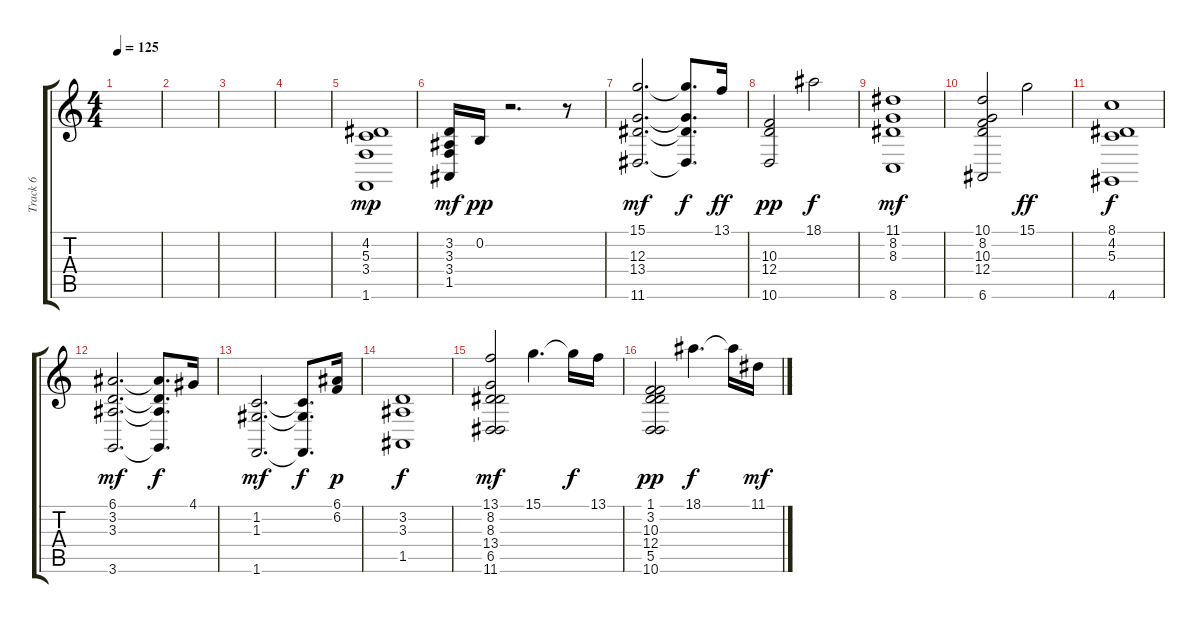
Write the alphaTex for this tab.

\track ("Track 6" "Track 6") {instrument stringensemble2}
\staff {score tabs}
\tuning (E4 B3 G3 D3 A2 E2) {hide}
\ts (4 4)
\tempo 125
\clef g2
\ks c
|
|
|
|
(4.2 5.3 3.4 1.6).1{dy mp} |
(3.2 3.3 3.4 1.5).16{dy mf} 0.2.16{dy pp} r.2{d} r.8 |
(15.1 12.3 13.4 11.6).2{d dy mf} (15.1{t} 12.3{t} 13.4{t} 11.6{t}).8{d dy f} 13.1.16{dy ff} |
(10.3 12.4 10.6).2{dy pp} 18.1.2{dy f} |
(11.1 8.2 8.3 8.6).1{dy mf} |
(10.1 8.2 10.3 12.4 6.6).2 15.1.2{dy ff} |
(8.1 4.2 5.3 4.6).1{dy f} |
(6.1 3.2 3.3 3.6).2{d dy mf} (6.1{t} 3.2{t} 3.3{t} 3.6{t}).8{d dy f} 4.1.16 |
(1.2 1.3 1.6).2{d dy mf} (1.2{t} 1.3{t} 1.6{t}).8{d dy f} (6.1 6.2).16{dy p} |
(3.2 3.3 1.5).1{dy f} |
(13.1 8.2 8.3 13.4 6.5 11.6).2{dy mf} 15.1.4{d} 15.1{t}.16{dy f} 13.1.16 |
(1.1 3.2 10.3 12.4 5.5 10.6).2{dy pp} 18.1.4{d dy f} 18.1{t}.16 11.1.16{dy mf}
